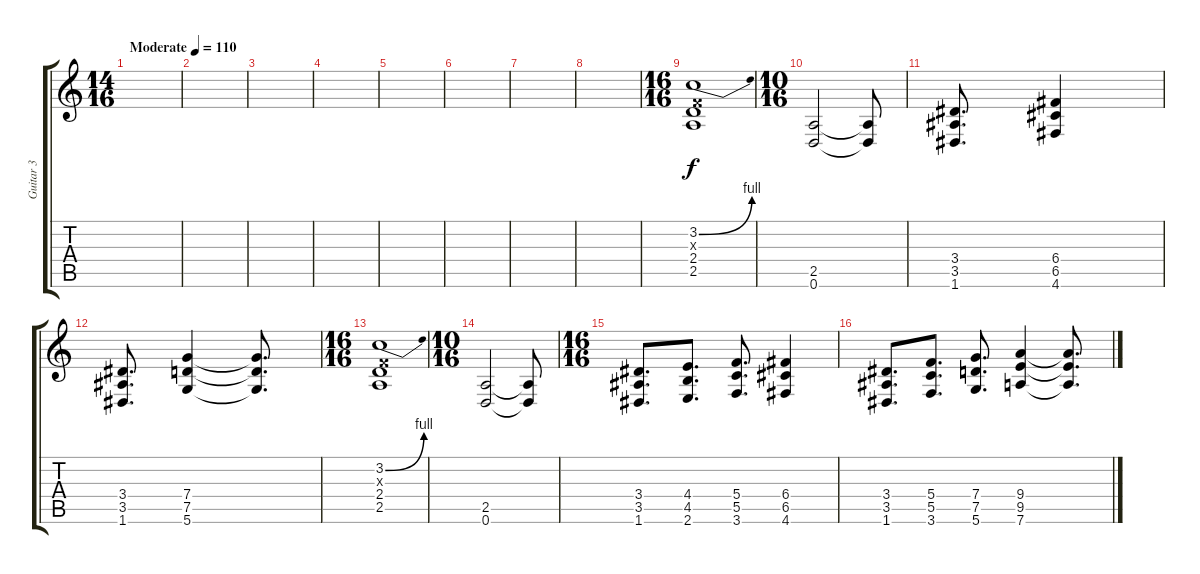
\track ("Guitar 3" "Guitar 3") {instrument distortionguitar}
\staff {score tabs}
\tuning (D4 A3 F3 C3 G2 D2) {hide}
\ts (14 16)
\tempo (110 "Moderate")
\clef g2
\ks c
|
|
|
|
|
|
|
|
\ts (16 16)
(3.2{be (bend 0 0 60 4)} 0.3{x} 2.4 2.5).1 |
\ts (10 16)
(2.5 0.6).2 (2.5{t} 0.6{t}).8 |
(3.4 3.5 1.6).8{d} (6.4 6.5 4.6).4 |
(3.4 3.5 1.6).8{d} (7.4 7.5 5.6).4 (7.4{t} 7.5{t} 5.6{t}).8{d} |
\ts (16 16)
(3.2{be (bend 0 0 60 4)} 0.3{x} 2.4 2.5).1 |
\ts (10 16)
(2.5 0.6).2 (2.5{t} 0.6{t}).8 |
\ts (16 16)
(3.4 3.5 1.6).8{d} (4.4 4.5 2.6).8{d} (5.4 5.5 3.6).8{d} (6.4 6.5 4.6).4 |
(3.4 3.5 1.6).8{d} (5.4 5.5 3.6).8{d} (7.4 7.5 5.6).8{d} (9.4 9.5 7.6).4 (9.4{t} 9.5{t} 7.6{t}).8{d}
